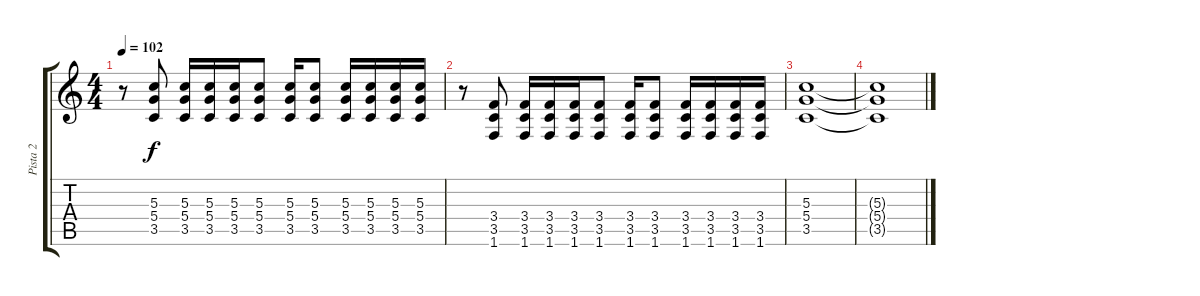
\track ("Pista 2" "Pista 2") {instrument distortionguitar}
\staff {score tabs}
\tuning (E4 B3 G3 D3 A2 E2) {hide}
\ts (4 4)
\tempo 102
\clef g2
\ks c
r.8{dy f} (5.3 5.4 3.5).8 (5.3 5.4 3.5).16 (5.3 5.4 3.5).16 (5.3 5.4 3.5).16 (5.3 5.4 3.5).8 (5.3 5.4 3.5).16 (5.3 5.4 3.5).8 (5.3 5.4 3.5).16 (5.3 5.4 3.5).16 (5.3 5.4 3.5).16 (5.3 5.4 3.5).16 |
r.8 (3.4 3.5 1.6).8 (3.4 3.5 1.6).16 (3.4 3.5 1.6).16 (3.4 3.5 1.6).16 (3.4 3.5 1.6).8 (3.4 3.5 1.6).16 (3.4 3.5 1.6).8 (3.4 3.5 1.6).16 (3.4 3.5 1.6).16 (3.4 3.5 1.6).16 (3.4 3.5 1.6).16 |
(5.3 5.4 3.5).1 |
(5.3{t} 5.4{t} 3.5{t}).1
